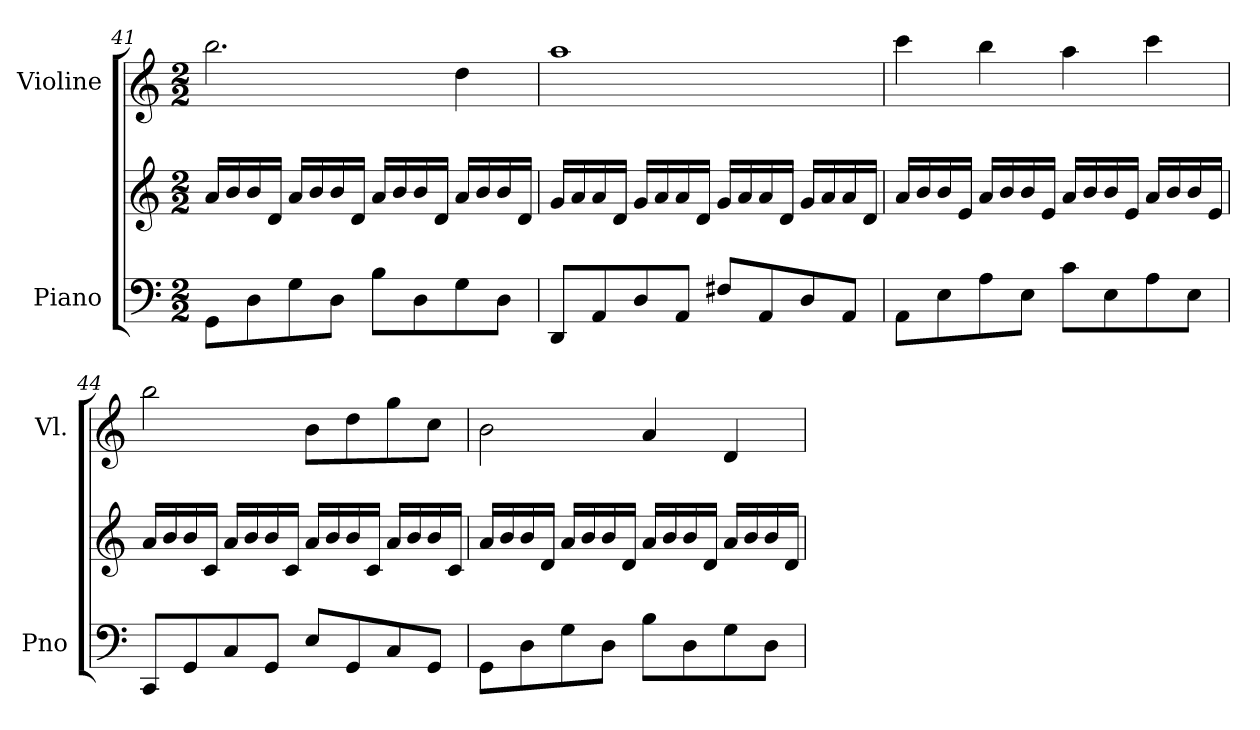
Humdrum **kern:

**kern	**kern	**kern
*part2	*part2	*part1
*staff3	*staff2	*staff1
*I"Piano	*	*I"Violine
*I'Pno	*	*I'Vl.
!!LO:LB:g=z
*clefF4	*clefG2	*clefG2
*k[]	*k[]	*k[]
*M2/2	*M2/2	*M2/2
=41	=41	=41
8GG\L	16a/LL	2.bb\
.	16b/	.
8D\	16b/	.
.	16d/JJ	.
8G\	16a/LL	.
.	16b/	.
8D\J	16b/	.
.	16d/JJ	.
8B\L	16a/LL	.
.	16b/	.
8D\	16b/	.
.	16d/JJ	.
8G\	16a/LL	4dd\
.	16b/	.
8D\J	16b/	.
.	16d/JJ	.
=42	=42	=42
8DD/L	16g/LL	1aa
.	16a/	.
8AA/	16a/	.
.	16d/JJ	.
8D/	16g/LL	.
.	16a/	.
8AA/J	16a/	.
.	16d/JJ	.
8F#X/L	16g/LL	.
.	16a/	.
8AA/	16a/	.
.	16d/JJ	.
8D/	16g/LL	.
.	16a/	.
8AA/J	16a/	.
.	16d/JJ	.
=43	=43	=43
8AA\L	16a/LL	4ccc\
.	16b/	.
8E\	16b/	.
.	16e/JJ	.
8A\	16a/LL	4bb\
.	16b/	.
8E\J	16b/	.
.	16e/JJ	.
8c\L	16a/LL	4aa\
.	16b/	.
8E\	16b/	.
.	16e/JJ	.
8A\	16a/LL	4ccc\
.	16b/	.
8E\J	16b/	.
.	16e/JJ	.
!!LO:LB:g=z
=44	=44	=44
8CC/L	16a/LL	2bb\
.	16b/	.
8GG/	16b/	.
.	16c/JJ	.
8C/	16a/LL	.
.	16b/	.
8GG/J	16b/	.
.	16c/JJ	.
8E/L	16a/LL	8b\L
.	16b/	.
8GG/	16b/	8dd\
.	16c/JJ	.
8C/	16a/LL	8gg\
.	16b/	.
8GG/J	16b/	8cc\J
.	16c/JJ	.
=45	=45	=45
8GG\L	16a/LL	2b\
.	16b/	.
8D\	16b/	.
.	16d/JJ	.
8G\	16a/LL	.
.	16b/	.
8D\J	16b/	.
.	16d/JJ	.
8B\L	16a/LL	4a/
.	16b/	.
8D\	16b/	.
.	16d/JJ	.
8G\	16a/LL	4d/
.	16b/	.
8D\J	16b/	.
.	16d/JJ	.
=	=	=
*-	*-	*-
